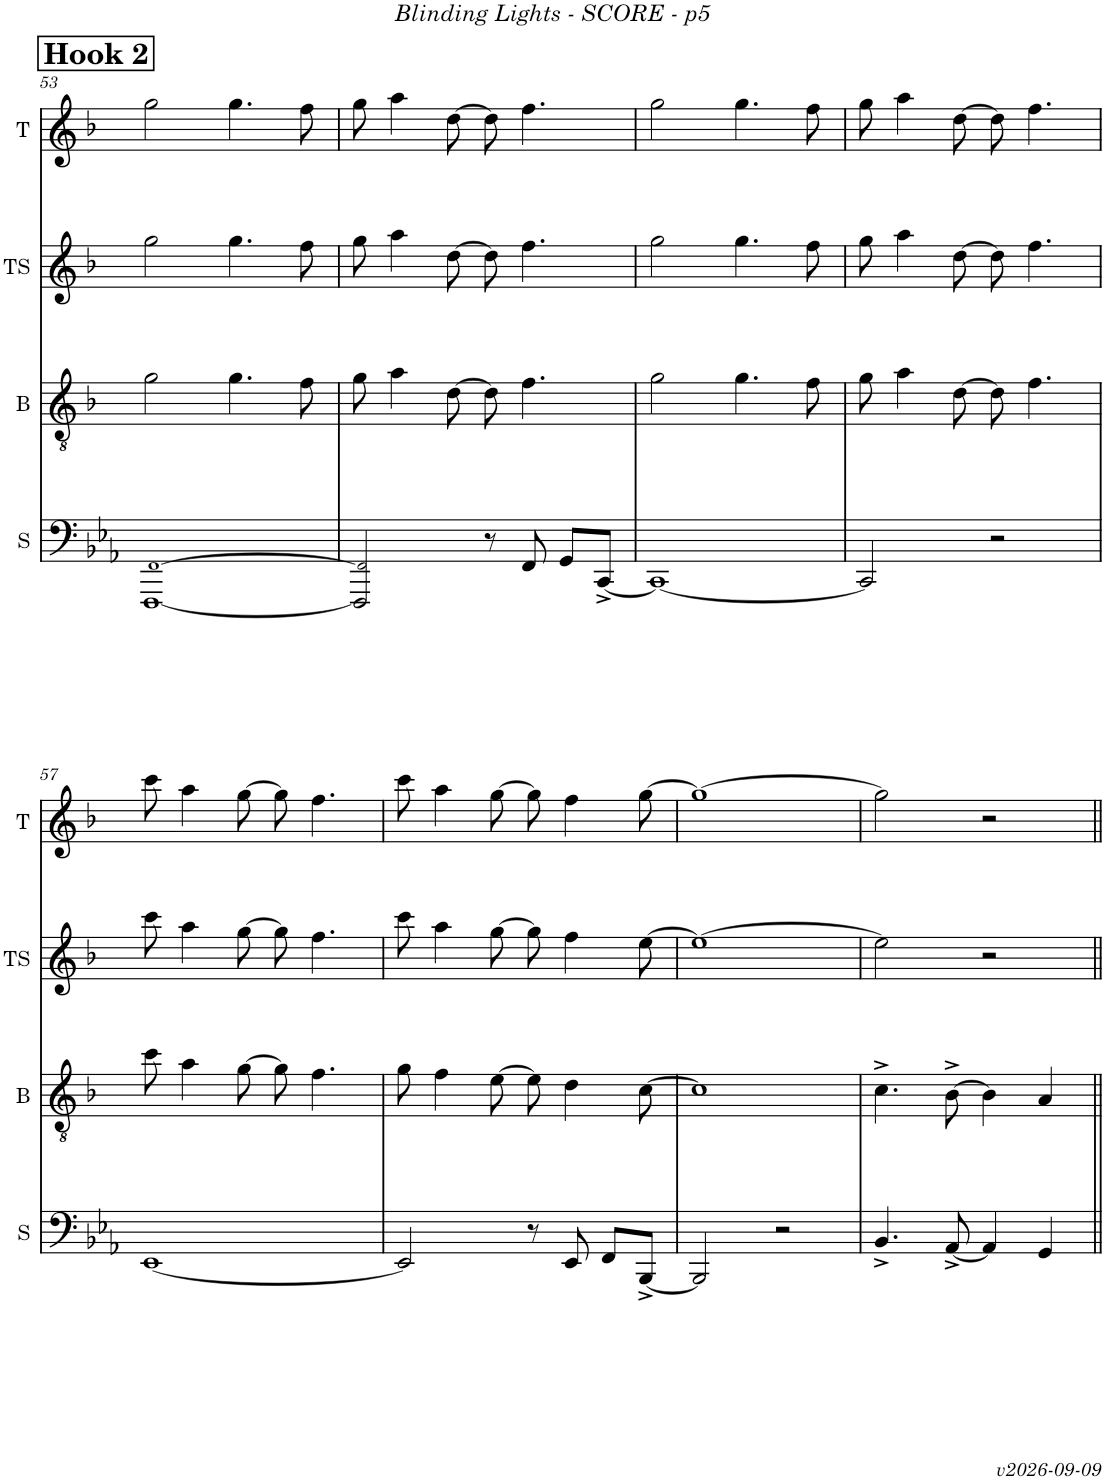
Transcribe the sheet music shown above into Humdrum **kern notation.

**kern	**kern	**kern	**kern
*part4	*part3	*part2	*part1
*staff4	*staff3	*staff2	*staff1
*I"Sousa	*I"Trombone	*I"Tenor Sax	*I"Trumpet
*I'S	*	*I'TS	*I'T
!!LO:PB:g=z
*clefF4	*clefGv2	*clefG2	*clefG2
*	*Trd1c2	*Trd8c14	*Trd1c2
*k[b-e-a-]	*k[b-]	*k[b-]	*k[b-]
*M4/4	*M4/4	*M4/4	*M4/4
!!LO:REH:place=s1:a:B:fs=14:t=Hook 2
=53	=53	=53	=53
[1FFF 1FF	2g\	2gg\	2gg\
.	4.g\	4.gg\	4.gg\
.	8f\	8ff\	8ff\
=54	=54	=54	=54
2FFF/] 2FF/	8g\	8gg\	8gg\
.	4a\	4aa\	4aa\
.	[8d\	[8dd\	[8dd\
8r	8d\]	8dd\]	8dd\]
8FF/	4.f\	4.ff\	4.ff\
8GG/L	.	.	.
[8CC^/J	.	.	.
=55	=55	=55	=55
1CC_	2g\	2gg\	2gg\
.	4.g\	4.gg\	4.gg\
.	8f\	8ff\	8ff\
=56	=56	=56	=56
2CC/]	8g\	8gg\	8gg\
.	4a\	4aa\	4aa\
.	[8d\	[8dd\	[8dd\
2r	8d\]	8dd\]	8dd\]
.	4.f\	4.ff\	4.ff\
!!LO:LB:g=z
=57	=57	=57	=57
[1EE-	8cc\	8ccc\	8ccc\
.	4a\	4aa\	4aa\
.	[8g\	[8gg\	[8gg\
.	8g\]	8gg\]	8gg\]
.	4.f\	4.ff\	4.ff\
=58	=58	=58	=58
2EE-/]	8g\	8ccc\	8ccc\
.	4f\	4aa\	4aa\
.	[8e\	[8gg\	[8gg\
8r	8e\]	8gg\]	8gg\]
8EE-/	4d\	4ff\	4ff\
8FF/L	.	.	.
[8BBB-^/J	[8c\	[8ee\	[8gg\
=59	=59	=59	=59
2BBB-/]	1c]	1ee_	1gg_
2r	.	.	.
=60	=60	=60	=60
4.BB-^/	4.c^\	2ee\]	2gg\]
[8AA-^/	[8B-^\	.	.
4AA-/]	4B-\]	2r	2r
4GG/	4A/	.	.
=||	=||	=||	=||
*-	*-	*-	*-
